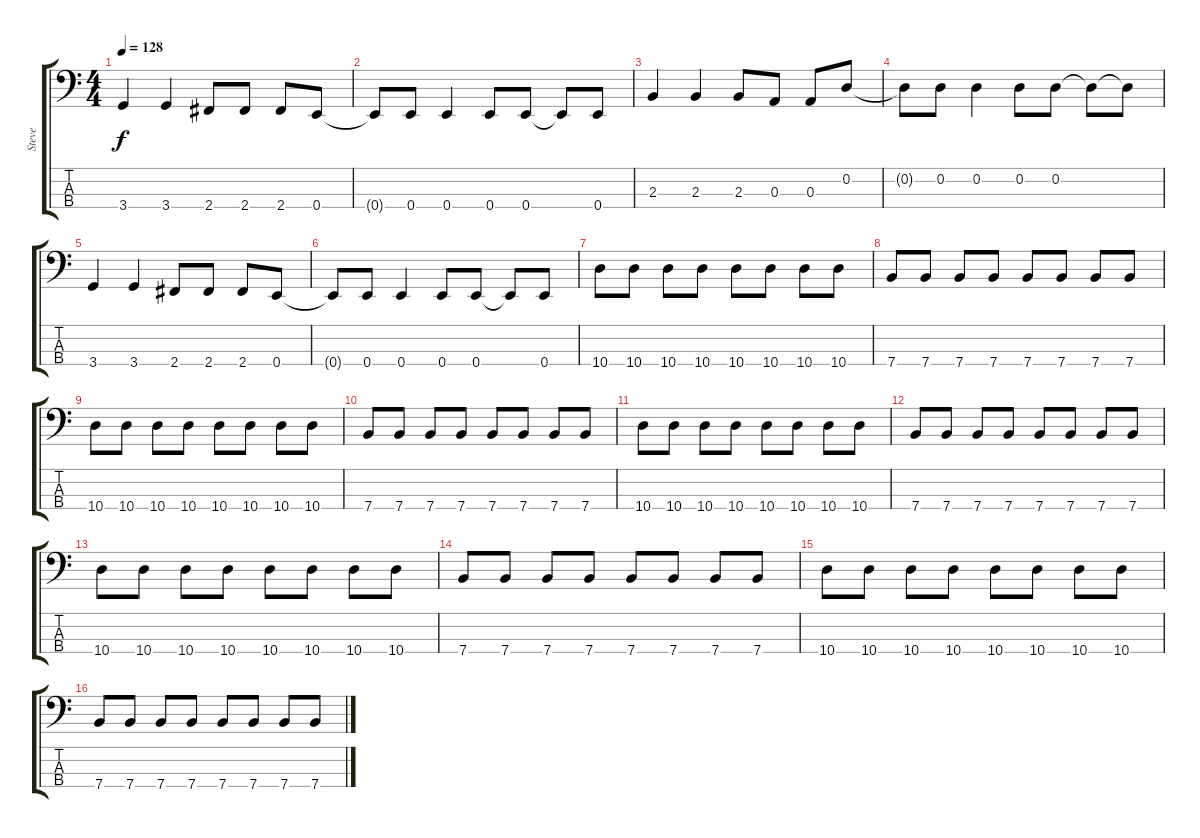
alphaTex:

\track ("Steve" "Steve") {instrument electricbasspick}
\staff {score tabs}
\tuning (G2 D2 A1 E1) {hide}
\ts (4 4)
\tempo 128
\clef f4
\ks c
3.4.4{dy f} 3.4.4 2.4.8 2.4.8 2.4.8 0.4.8 |
0.4{t}.8 0.4.8 0.4.4 0.4.8 0.4.8 0.4{t}.8 0.4.8 |
2.3.4 2.3.4 2.3.8 0.3.8 0.3.8 0.2.8 |
0.2{t}.8 0.2.8 0.2.4 0.2.8 0.2.8 0.2{t}.8 0.2{t}.8 |
3.4.4 3.4.4 2.4.8 2.4.8 2.4.8 0.4.8 |
0.4{t}.8 0.4.8 0.4.4 0.4.8 0.4.8 0.4{t}.8 0.4.8 |
10.4.8 10.4.8 10.4.8 10.4.8 10.4.8 10.4.8 10.4.8 10.4.8 |
7.4.8 7.4.8 7.4.8 7.4.8 7.4.8 7.4.8 7.4.8 7.4.8 |
10.4.8 10.4.8 10.4.8 10.4.8 10.4.8 10.4.8 10.4.8 10.4.8 |
7.4.8 7.4.8 7.4.8 7.4.8 7.4.8 7.4.8 7.4.8 7.4.8 |
10.4.8 10.4.8 10.4.8 10.4.8 10.4.8 10.4.8 10.4.8 10.4.8 |
7.4.8 7.4.8 7.4.8 7.4.8 7.4.8 7.4.8 7.4.8 7.4.8 |
10.4.8 10.4.8 10.4.8 10.4.8 10.4.8 10.4.8 10.4.8 10.4.8 |
7.4.8 7.4.8 7.4.8 7.4.8 7.4.8 7.4.8 7.4.8 7.4.8 |
10.4.8 10.4.8 10.4.8 10.4.8 10.4.8 10.4.8 10.4.8 10.4.8 |
7.4.8 7.4.8 7.4.8 7.4.8 7.4.8 7.4.8 7.4.8 7.4.8
